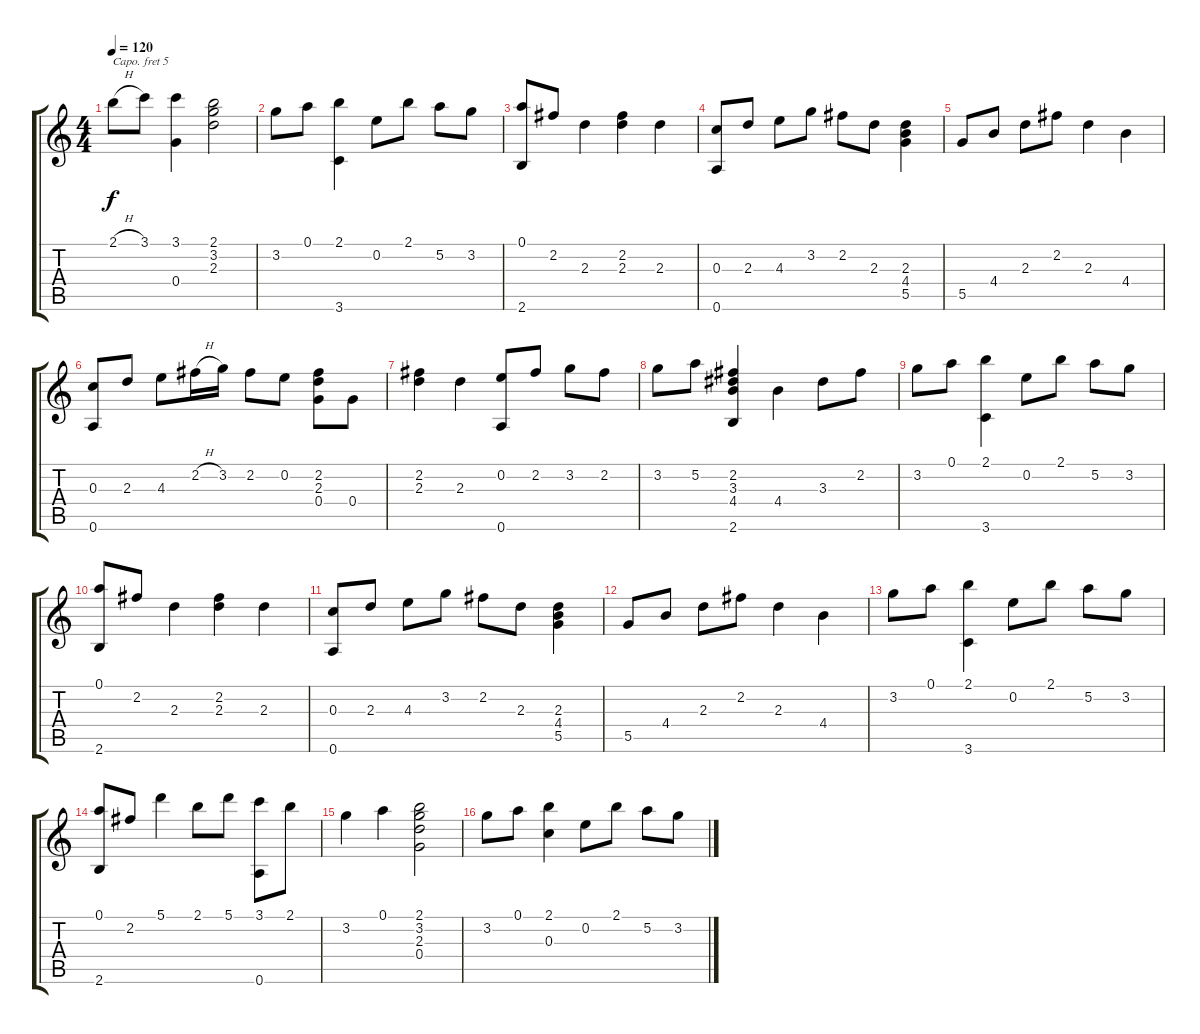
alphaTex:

\track "" {instrument acousticguitarsteel}
\staff {score tabs}
\capo 5
\tuning (E4 B3 G3 D3 A2 E2) {hide}
\ts (4 4)
\tempo 120
\clef g2
\ks c
2.1{h}.8{dy f} 3.1.8 (3.1 0.4).4 (2.1 3.2 2.3).2 |
3.2.8 0.1.8 (2.1 3.6).4 0.2.8 2.1.8 5.2.8 3.2.8 |
(0.1 2.6).8 2.2.8 2.3.4 (2.2 2.3).4 2.3.4 |
(0.3 0.6).8 2.3.8 4.3.8 3.2.8 2.2.8 2.3.8 (2.3 4.4 5.5).4 |
5.5.8 4.4.8 2.3.8 2.2.8 2.3.4 4.4.4 |
(0.3 0.6).8 2.3.8 4.3.8 2.2{h}.16 3.2.16 2.2.8 0.2.8 (2.2 2.3 0.4).8 0.4.8 |
(2.2 2.3).4 2.3.4 (0.2 0.6).8 2.2.8 3.2.8 2.2.8 |
3.2.8 5.2.8 (2.2 3.3 4.4 2.6).4 4.4.4 3.3.8 2.2.8 |
3.2.8 0.1.8 (2.1 3.6).4 0.2.8 2.1.8 5.2.8 3.2.8 |
(0.1 2.6).8 2.2.8 2.3.4 (2.2 2.3).4 2.3.4 |
(0.3 0.6).8 2.3.8 4.3.8 3.2.8 2.2.8 2.3.8 (2.3 4.4 5.5).4 |
5.5.8 4.4.8 2.3.8 2.2.8 2.3.4 4.4.4 |
3.2.8 0.1.8 (2.1 3.6).4 0.2.8 2.1.8 5.2.8 3.2.8 |
(0.1 2.6).8 2.2.8 5.1.4 2.1.8 5.1.8 (3.1 0.6).8 2.1.8 |
3.2.4 0.1.4 (2.1 3.2 2.3 0.4).2 |
3.2.8 0.1.8 (2.1 0.3).4 0.2.8 2.1.8 5.2.8 3.2.8
